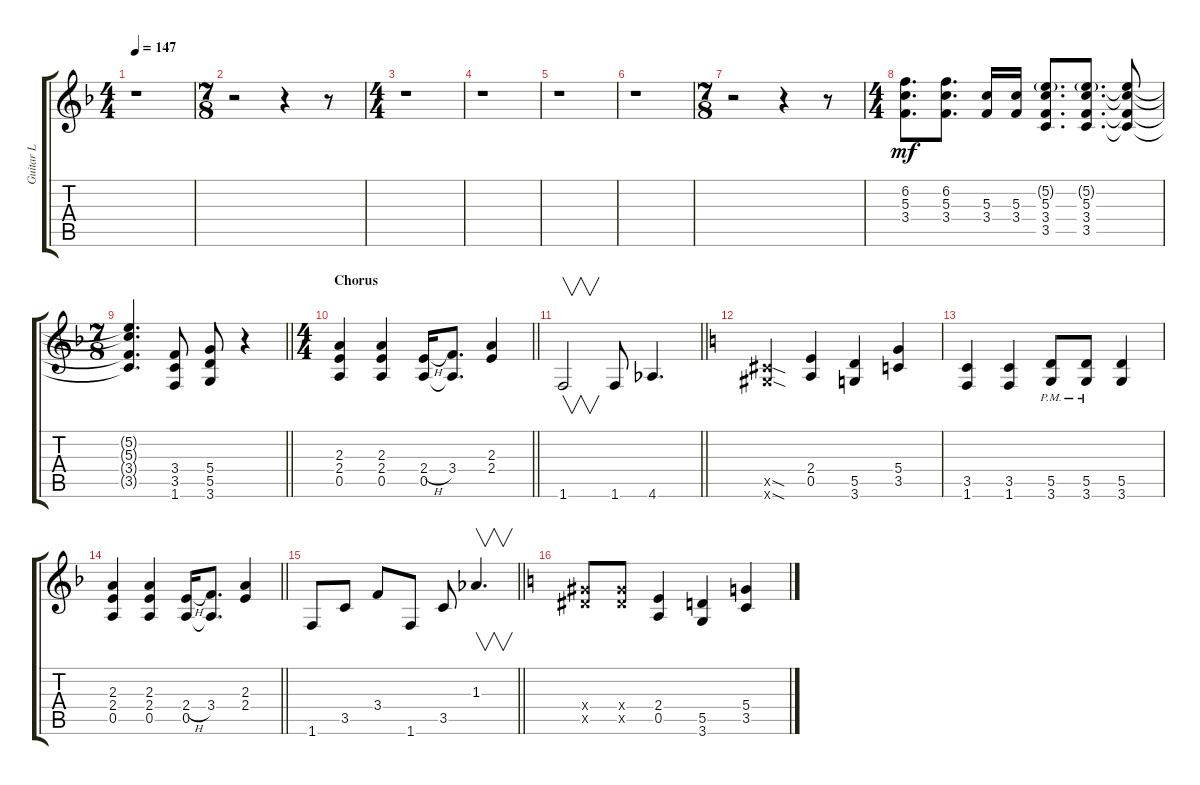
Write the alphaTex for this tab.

\track ("Guitar L" "Guitar L") {instrument distortionguitar}
\staff {score tabs}
\tuning (E4 B3 G3 D3 A2 E2) {hide}
\ts (4 4)
\tempo 147
\clef g2
\ks f
r.1{dy mf} |
\ts (7 8)
r.2 r.4 r.8 |
\ts (4 4)
r.1 |
r.1 |
r.1 |
r.1 |
\ts (7 8)
r.2 r.4 r.8 |
\ts (4 4)
(6.2 5.3 3.4).8{d} (6.2 5.3 3.4).8{d} (5.3 3.4).16 (5.3 3.4).16 (5.2{g} 5.3 3.4 3.5).8{d} (5.2{g} 5.3 3.4 3.5).8{d} (5.2{t} 5.3{t} 3.4{t} 3.5{t}).8 |
\ts (7 8)
\barLineRight lightlight
(5.2{t} 5.3{t} 3.4{t} 3.5{t}).4{d} (3.4 3.5 1.6).8 (5.4 5.5 3.6).8 r.4 |
\ts (4 4)
\section ("" "Chorus")
\barLineRight lightlight
(2.3 2.4 0.5).4 (2.3 2.4 0.5).4 (2.4{h} 0.5).16 (3.4 0.5{t}).8{d} (2.3 2.4).4 |
\barLineRight lightlight
1.6.2{v} 1.6.8 4.6.4{d} |
\ks c
(4.5{sod x} 4.6{sod x}).4 (2.4 0.5).4 (5.5 3.6).4 (5.4 3.5).4 |
(3.5 1.6).4 (3.5 1.6).4 (5.5{pm} 3.6{pm}).8 (5.5{pm} 3.6{pm}).8 (5.5 3.6).4 |
\barLineRight lightlight
\ks f
(2.3 2.4 0.5).4 (2.3 2.4 0.5).4 (2.4{h} 0.5).16 (3.4 0.5{t}).8{d} (2.3 2.4).4 |
\barLineRight lightlight
1.6.8 3.5.8 3.4.8 1.6.8 3.5.8 1.3.4{v d} |
\ks c
(6.4{x} 6.5{x}).8 (6.4{x} 6.5{x}).8 (2.4 0.5).4 (5.5 3.6).4 (5.4 3.5).4
